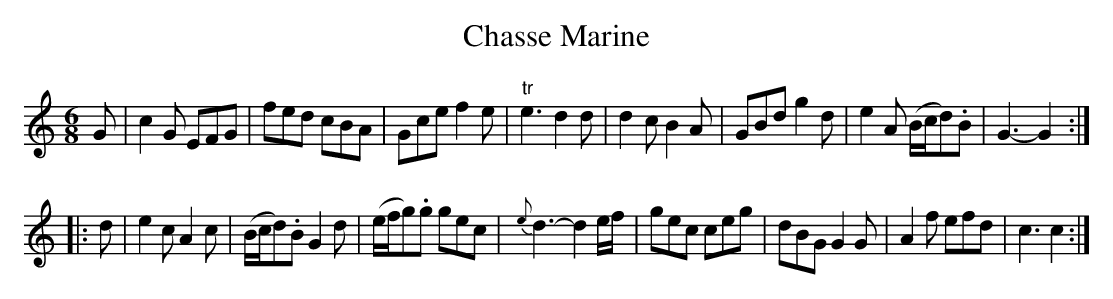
X:1
T:Chasse Marine
M:6/8
K:C
G|\
c2G EFG| fed cBA| Gce f2e| "tr"e3 d2d|\
d2c B2A| GBd g2d| e2A (B/c/d).B| G3-G2::
d|\
e2c A2c| (B/c/d).B G2d| (e/f/g).g gec| {e}d3-d2e/f/|\
gec ceg| dBG G2G| A2f efd| c3 c2:|
